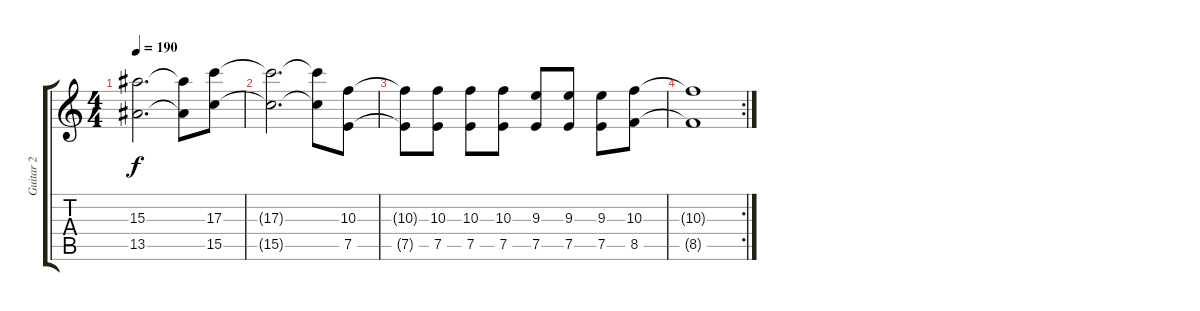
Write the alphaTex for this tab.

\track ("Guitar 2" "Guitar 2") {instrument distortionguitar}
\staff {score tabs}
\tuning (E4 B3 G3 D3 A2 D2) {hide}
\ts (4 4)
\tempo 190
\clef g2
\ks c
(15.3{t} 13.5{t}).2{d dy f} (15.3{t} 13.5{t}).8 (17.3 15.5).8 |
(17.3{t} 15.5{t}).2{d} (17.3{t} 15.5{t}).8 (10.3 7.5).8 |
(10.3{t} 7.5{t}).8 (10.3 7.5).8 (10.3 7.5).8 (10.3 7.5).8 (9.3 7.5).8 (9.3 7.5).8 (9.3 7.5).8 (10.3 8.5).8 |
\rc 2
(10.3{t} 8.5{t}).1
